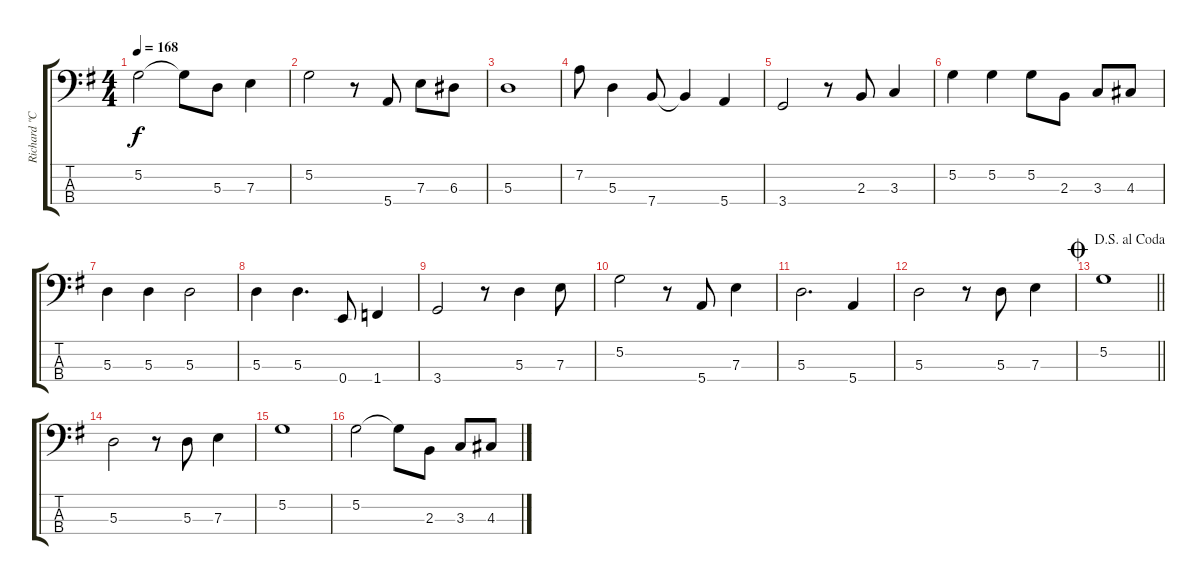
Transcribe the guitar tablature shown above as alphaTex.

\track ("Richard \"Charlie\" McCracken - Bass" "Richard \"C") {instrument electricbassfinger}
\staff {score tabs}
\tuning (G2 D2 A1 E1) {hide}
\ts (4 4)
\tempo 168
\clef f4
\ks g
5.2.2{dy f} 5.2{t}.8 5.3.8 7.3.4 |
5.2.2 r.8 5.4.8 7.3.8 6.3.8 |
5.3.1 |
7.2.8 5.3.4 7.4.8 7.4{t}.4 5.4.4 |
3.4.2 r.8 2.3.8 3.3.4 |
5.2.4 5.2.4 5.2.8 2.3.8 3.3.8 4.3.8 |
5.3.4 5.3.4 5.3.2 |
5.3.4 5.3.4{d} 0.4.8 1.4.4 |
3.4.2 r.8 5.3.4 7.3.8 |
5.2.2 r.8 5.4.8 7.3.4 |
5.3.2{d} 5.4.4 |
5.3.2 r.8 5.3.8 7.3.4 |
\jump coda
\jump dalsegnoalcoda
\barLineRight lightlight
5.2.1 |
5.3.2 r.8 5.3.8 7.3.4 |
5.2.1 |
5.2.2 5.2{t}.8 2.3.8 3.3.8 4.3.8
